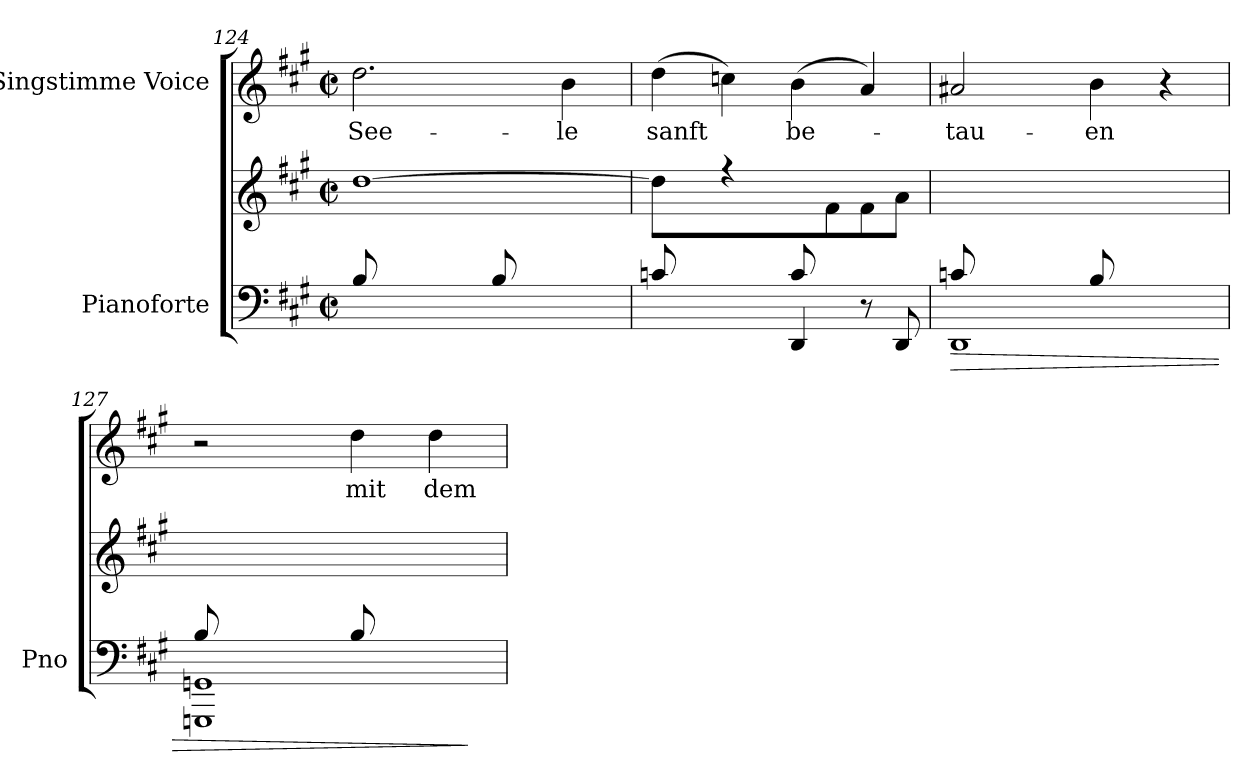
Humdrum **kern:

**kern	**kern	**dynam	**kern	**text
*part2	*part2	*part2	*part1	*part1
*staff3	*staff2	*staff2/3	*staff1	*staff1
*I"Pianoforte	*	*	*I"Singstimme Voice	*
*I'Pno	*	*	*	*
*clefF4	*clefG2	*	*clefG2	*
*k[f#c#g#]	*k[f#c#g#]	*	*k[f#c#g#]	*
*M2/2	*M2/2	*	*M2/2	*
*met(c|)	*met(c|)	*	*met(c|)	*
=124	=124	=124	=124	=124
*	*^	*	*	*
8B/L	[>1dd	8ryy	.	2.dd\	See-
4.ryy	.	8d\	.	.	.
.	.	8d\	.	.	.
.	.	8gn\J	.	.	.
8B/L	.	8ryy	.	.	.
4.ryy	.	8e#X\	.	.	.
.	.	8e#\	.	4b\	-le
.	.	8g#X\J	.	.	.
=125	=125	=125	=125	=125	=125
*^	*	*	*	*	*
2ryy	8cn/L	4dd/]	8ryy	.	(4dd\	sanft
.	4.ryy	.	8f#\	.	.	.
.	.	4r	8f#\	.	4ccn\)	.
.	.	.	8a\J	.	.	.
8c/L	4DD/	8ryy	2ryy	.	(4b\	be-
4.ryy	.	8f#\	.	.	.	.
.	8r	8f#\	.	.	4a/)	.
.	8DD/	8a\J	.	.	.	.
*	*	*v	*v	*	*	*
=126	=126	=126	=126	=126	=126
!	!	!	!LO:HP:b=2	!	!
8cn/L	1DD	8ryy	>	2a#X/	-tau-
4.ryy	.	8f#\	.	.	.
.	.	8f#\	.	.	.
.	.	8a#X\J	.	.	.
8B/L	.	8ryy	.	4b\	-en
4.ryy	.	8gn\	.	.	.
.	.	8g\	.	4r	.
.	.	8b\J	.	.	.
=127	=127	=127	=127	=127	=127
8B/L	1GGGn 1GGn	8ryy	.	2r	.
4.ryy	.	8f#\	.	.	.
.	.	8f#\	.	.	.
.	.	8b\J	.	.	.
8B/L	.	8ryy	.	4dd\	mit
4.ryy	.	8fn\	.	.	.
.	.	8f\	.	4dd\	dem
.	.	8b\J	]	.	.
*v	*v	*	*	*	*
=	=	=	=	=
*-	*-	*-	*-	*-
